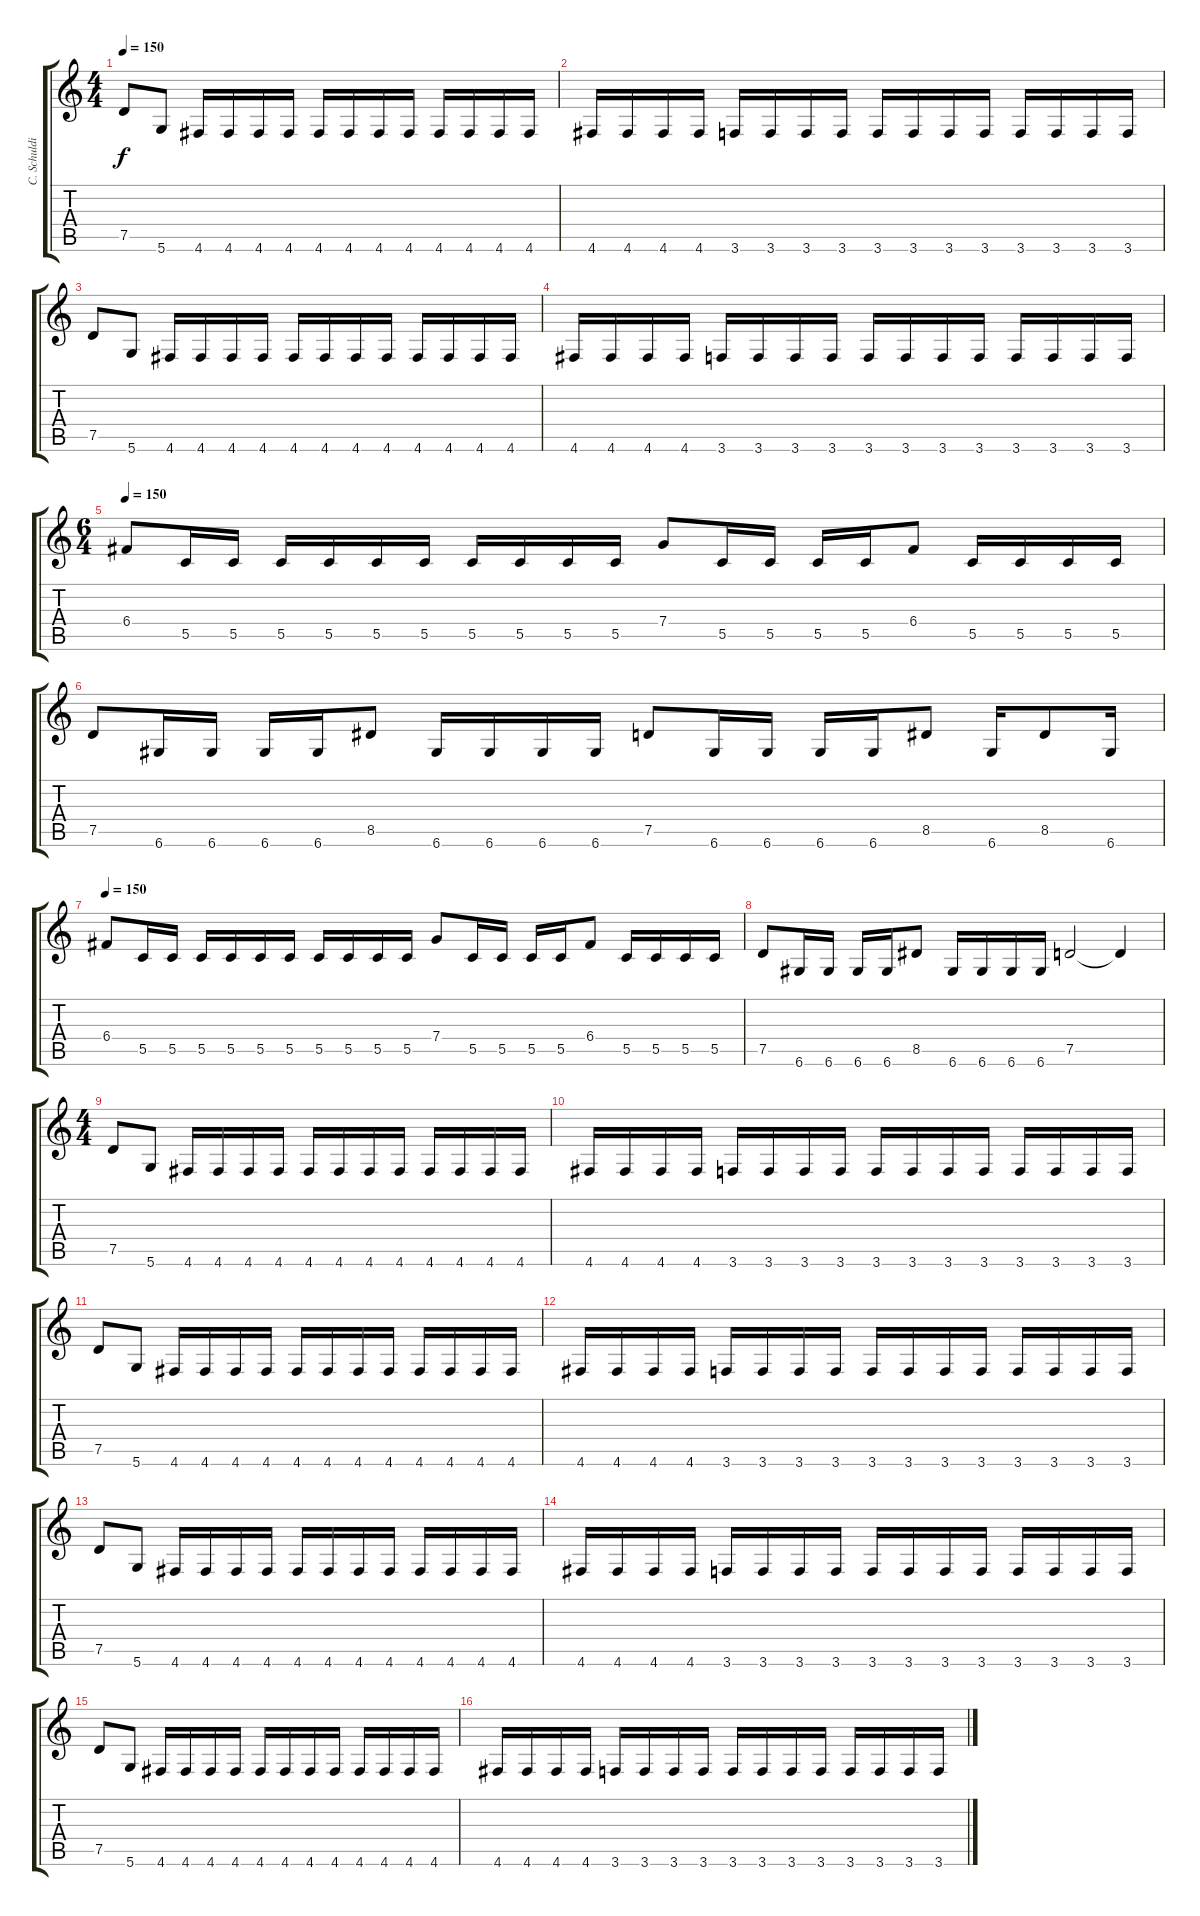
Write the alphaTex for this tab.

\track ("C. Schuldiner" "C. Schuldi") {instrument distortionguitar}
\staff {score tabs}
\tuning (D4 A3 F3 C3 G2 D2) {hide}
\ts (4 4)
\tempo 150
\clef g2
\ks c
7.5.8{dy f} 5.6.8 4.6.16 4.6.16 4.6.16 4.6.16 4.6.16 4.6.16 4.6.16 4.6.16 4.6.16 4.6.16 4.6.16 4.6.16 |
4.6.16 4.6.16 4.6.16 4.6.16 3.6.16 3.6.16 3.6.16 3.6.16 3.6.16 3.6.16 3.6.16 3.6.16 3.6.16 3.6.16 3.6.16 3.6.16 |
7.5.8 5.6.8 4.6.16 4.6.16 4.6.16 4.6.16 4.6.16 4.6.16 4.6.16 4.6.16 4.6.16 4.6.16 4.6.16 4.6.16 |
4.6.16 4.6.16 4.6.16 4.6.16 3.6.16 3.6.16 3.6.16 3.6.16 3.6.16 3.6.16 3.6.16 3.6.16 3.6.16 3.6.16 3.6.16 3.6.16 |
\ts (6 4)
\tempo 180
\tempo 150
6.4.8 5.5.16 5.5.16 5.5.16 5.5.16 5.5.16 5.5.16 5.5.16 5.5.16 5.5.16 5.5.16 7.4.8 5.5.16 5.5.16 5.5.16 5.5.16 6.4.8 5.5.16 5.5.16 5.5.16 5.5.16 |
7.5.8 6.6.16 6.6.16 6.6.16 6.6.16 8.5.8 6.6.16 6.6.16 6.6.16 6.6.16 7.5.8 6.6.16 6.6.16 6.6.16 6.6.16 8.5.8 6.6.16 8.5.8 6.6.16 |
\tempo 150
6.4.8 5.5.16 5.5.16 5.5.16 5.5.16 5.5.16 5.5.16 5.5.16 5.5.16 5.5.16 5.5.16 7.4.8 5.5.16 5.5.16 5.5.16 5.5.16 6.4.8 5.5.16 5.5.16 5.5.16 5.5.16 |
7.5.8 6.6.16 6.6.16 6.6.16 6.6.16 8.5.8 6.6.16 6.6.16 6.6.16 6.6.16 7.5.2 7.5{t}.4 |
\ts (4 4)
7.5.8 5.6.8 4.6.16 4.6.16 4.6.16 4.6.16 4.6.16 4.6.16 4.6.16 4.6.16 4.6.16 4.6.16 4.6.16 4.6.16 |
4.6.16 4.6.16 4.6.16 4.6.16 3.6.16 3.6.16 3.6.16 3.6.16 3.6.16 3.6.16 3.6.16 3.6.16 3.6.16 3.6.16 3.6.16 3.6.16 |
7.5.8 5.6.8 4.6.16 4.6.16 4.6.16 4.6.16 4.6.16 4.6.16 4.6.16 4.6.16 4.6.16 4.6.16 4.6.16 4.6.16 |
4.6.16 4.6.16 4.6.16 4.6.16 3.6.16 3.6.16 3.6.16 3.6.16 3.6.16 3.6.16 3.6.16 3.6.16 3.6.16 3.6.16 3.6.16 3.6.16 |
7.5.8 5.6.8 4.6.16 4.6.16 4.6.16 4.6.16 4.6.16 4.6.16 4.6.16 4.6.16 4.6.16 4.6.16 4.6.16 4.6.16 |
4.6.16 4.6.16 4.6.16 4.6.16 3.6.16 3.6.16 3.6.16 3.6.16 3.6.16 3.6.16 3.6.16 3.6.16 3.6.16 3.6.16 3.6.16 3.6.16 |
7.5.8 5.6.8 4.6.16 4.6.16 4.6.16 4.6.16 4.6.16 4.6.16 4.6.16 4.6.16 4.6.16 4.6.16 4.6.16 4.6.16 |
4.6.16 4.6.16 4.6.16 4.6.16 3.6.16 3.6.16 3.6.16 3.6.16 3.6.16 3.6.16 3.6.16 3.6.16 3.6.16 3.6.16 3.6.16 3.6.16
